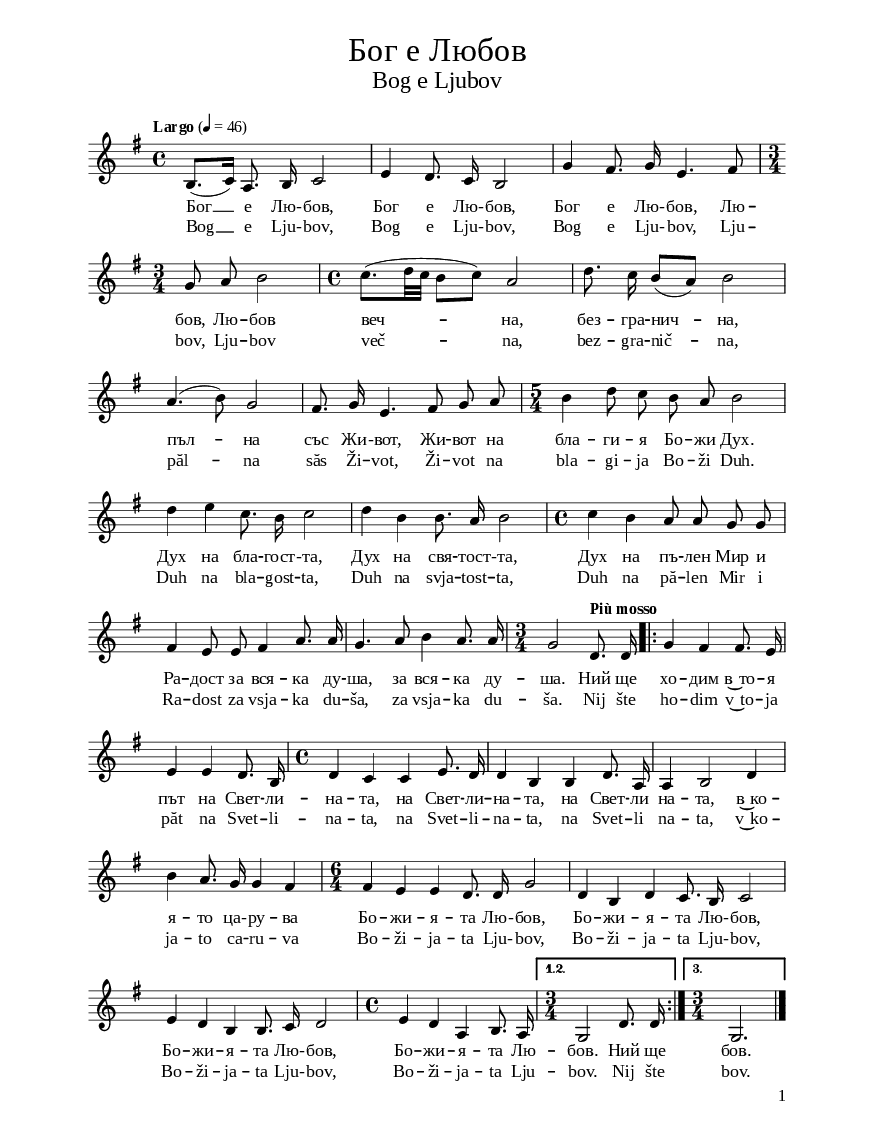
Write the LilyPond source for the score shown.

\version "2.24.1"

% include paper part and global functions
\include "include/globals.ily"

\bookpart {
  \label #'ref082
  \tocItem \markup "Бог е Любов – Bog e Ljubov"
  \include "include/bookpart-paper.ily"
  \score {
    \include "include/score-layout.ily"

    \new Voice \relative c' {
      \clef treble
      \key g \major
      \time 4/4
      \tempoFunc "Largo" 4 "46"

      \autoBeamOff

      b8. [(c16)] a8. b16 c2 |
      e4 d8. c16 b2 |
      g'4 fis8. g16 e4. fis8 | \break

      \time 3/4 g8 a8 b2 |
      \time 4/4 c8. [(d32 c32] b8 [c8]) a2 |
      d8. c16 b8 [(a8)] b2 | \break

      a4. (b8) g2 |
      fis8. g16 e4. fis8 g8 a8 |
      \time 5/4 b4 d8 c8 b8 a8 b2 | \break

      d4 e4 c8. b16 c2 |
      d4 b4 b8. a16 b2 |
      \time 4/4 c4 b4 a8 a8 g8 g8 | \break

      fis4 e8 e8 fis4 a8. a16 |
      g4. a8 b4 a8. a16 |
      \time 3/4 g2 \tempo "Più mosso"  d8. d16 |
      \repeat volta 3 {
        g4 fis4 fis8. e16 | \break

        e4 e4 d8. b16 |
        \time 4/4 d4 c4 c4 e8. d16 |
        d4 b4 b4 d8. a16 |
        a4 b2 d4 | \break

        b'4 a8. g16 g4 fis4 |
        \time 6/4 fis4 e4 e4 d8. d16 g2 |
        d4 b4 d4 c8. b16 c2 | \break

        e4 d4 b4 b8. c16 d2 |
        \time 4/4 e4 d4 a4 b8. a16 |
      } % repeat
      \alternative {
        { \time 3/4 g2 d'8. d16 }
        { \time 3/4 g,2.  \bar "|." }
      }
    }

    \addlyrics {
      Бог __ е "Лю-" -- бов, | Бог е "Лю-" -- бов, | Бог е "Лю-" -- бов, Лю -- |
      бов, Лю -- бов  | веч -- на, | без -- гра -- нич -- на, |
      пъл -- на | със Жи -- "-вот," Жи -- вот на | бла -- ги -- я Бо -- жи  Дух.
      Дух на бла -- гост -- "-та," | Дух на свя -- тост -- "-та," | Дух на пъ -- лен Мир и |
      Ра -- дост за вся -- ка ду -- ша, за вся -- ка ду -- | ша. Ний щe | хо -- дим в~то -- я |
      път  на Свет -- ли -- | на -- та, на Свет -- ли -- | на -- та, на Свет -- ли | на -- та, в~ко -- |
      я -- то "ца-" -- ру -- ва | Бо -- жи -- я -- та "Лю-" -- бов, | Бо -- жи -- я -- та "Лю-" -- бов, |
      Бо -- жи -- я -- та "Лю-" -- бов, | Бо -- жи -- я -- та Лю -- | бов. Ний ще | бов.}
      \addlyrics {
        Bog __ e "Lju-" -- bov, | Bog e "Lju-" -- bov, | Bog e "Lju-" -- bov, Lju -- |
        bov, Lju -- bov  | več -- na, | bez -- gra -- nič -- na, |
        păl -- na | săs Ži -- vot, Ži -- vot na | bla -- gi -- ja Bo -- ži  Duh.
        Duh na bla -- gost -- ta, | Duh na svja -- tost -- ta, | Duh na pă -- len Mir i |
        Ra -- dost za vsja -- ka du -- ša, za vsja -- ka du -- | ša. Nij šte | ho -- dim v~to -- ja |
        păt  na Svet -- li -- | na -- ta, na Svet -- li -- | na -- ta, na Svet -- li | na -- ta, v~ko -- |
        ja -- to ca -- ru -- va | Bo -- ži -- ja -- ta "Lju-" -- bov, | Bo -- ži -- ja -- ta "Lju-" -- bov, |
        Bo -- ži -- ja -- ta "Lju-" -- bov, | Bo -- ži -- ja -- ta Lju -- | bov. Nij šte | bov.}
        \header {
          title = \titleFunc "Бог е Любов" "Bog e Ljubov"
        }

        \midi{}

      } % score

      % include foreign translation(s) of the song
      \version "2.20.0"

\markup \fill-line { \fontsize #deTitleFontSize "Gott ist Liebe" }
\markup \null
\markup \null
\markup \fontsize #deCoupletFontSize {
  \hspace #10
  \override #`(baseline-skip . ,deCoupletBaselineSkip)

  \column {

    \line { " "  Gott ist Liebe, Gott ist Liebe, }

    \line { " " Gott ist Liebe, Liebe,}

    \line { " " ewige, grenzenlose Liebe, }

    \line { " " voll mit Leben, }

    \line { " " das Leben des gütigen Geist Gottes. }

    \line { " " Der Geist der Güte, }

    \line { " " der Geist der Heiligkeit,}

    \line { " " der Geist des vollen Friedens und der Freude für jede Seele.}

    \line { " " Wir werden auf diesem Weg des Lichtes gehen, (3)  }
    \line { " " in welchem die göttliche Liebe herrscht. (3)}



  }


}


    } % bookpart
